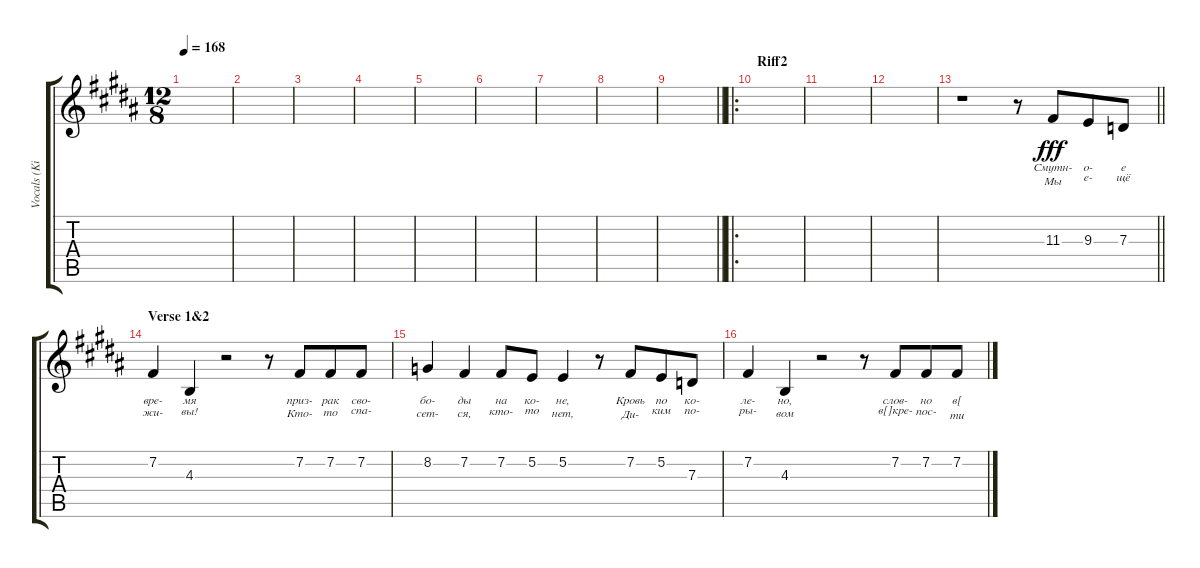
\track ("Vocals (Kipelov)" "Vocals (Ki") {instrument vibraphone}
\staff {score tabs}
\tuning (E4 B3 G3 D3 A2 E2) {hide}
\ts (12 8)
\tempo 168
\clef g2
\ks b
|
|
|
|
|
|
|
|
\barLineRight lightlight
|
\ro
\section ("" "Riff2")
|
|
|
\barLineRight lightlight
r.1 r.8 11.3.8{lyrics (0 "Смутн-") lyrics (1 "Мы") lyrics (2 "") lyrics (3 "") lyrics (4 "") dy fff instrument vibraphone} 9.3.8{lyrics (0 "о-") lyrics (1 "е-") lyrics (2 "") lyrics (3 "") lyrics (4 "")} 7.3.8{lyrics (0 "е") lyrics (1 "щё") lyrics (2 "") lyrics (3 "") lyrics (4 "")} |
\section ("" "Verse 1&2")
7.2.4{lyrics (0 "вре-") lyrics (1 "жи-") lyrics (2 "") lyrics (3 "") lyrics (4 "")} 4.3.4{lyrics (0 "мя") lyrics (1 "вы!") lyrics (2 "") lyrics (3 "") lyrics (4 "")} r.2 r.8 7.2.8{lyrics (0 "приз-") lyrics (1 "Кто-") lyrics (2 "") lyrics (3 "") lyrics (4 "")} 7.2.8{lyrics (0 "рак") lyrics (1 "то") lyrics (2 "") lyrics (3 "") lyrics (4 "")} 7.2.8{lyrics (0 "сво-") lyrics (1 "спа-") lyrics (2 "") lyrics (3 "") lyrics (4 "")} |
8.2.4{lyrics (0 "бо-") lyrics (1 "сет-") lyrics (2 "") lyrics (3 "") lyrics (4 "")} 7.2.4{lyrics (0 "ды") lyrics (1 "ся,") lyrics (2 "") lyrics (3 "") lyrics (4 "")} 7.2.8{lyrics (0 "на") lyrics (1 "кто-") lyrics (2 "") lyrics (3 "") lyrics (4 "")} 5.2.8{lyrics (0 "ко-") lyrics (1 "то") lyrics (2 "") lyrics (3 "") lyrics (4 "")} 5.2.4{lyrics (0 "не,") lyrics (1 "нет,") lyrics (2 "") lyrics (3 "") lyrics (4 "")} r.8 7.2.8{lyrics (0 "Кровь") lyrics (1 "Ди-") lyrics (2 "") lyrics (3 "") lyrics (4 "")} 5.2.8{lyrics (0 "по") lyrics (1 "ким") lyrics (2 "") lyrics (3 "") lyrics (4 "")} 7.3.8{lyrics (0 "ко-") lyrics (1 "по-") lyrics (2 "") lyrics (3 "") lyrics (4 "")} |
7.2.4{lyrics (0 "ле-") lyrics (1 "ры-") lyrics (2 "") lyrics (3 "") lyrics (4 "")} 4.3.4{lyrics (0 "но,") lyrics (1 "вом") lyrics (2 "") lyrics (3 "") lyrics (4 "")} r.2 r.8 7.2.8{lyrics (0 "слов-") lyrics (1 "в[]кре-") lyrics (2 "") lyrics (3 "") lyrics (4 "")} 7.2.8{lyrics (0 "но") lyrics (1 "пос-") lyrics (2 "") lyrics (3 "") lyrics (4 "")} 7.2.8{lyrics (0 "в[") lyrics (1 "ти") lyrics (2 "") lyrics (3 "") lyrics (4 "")}
